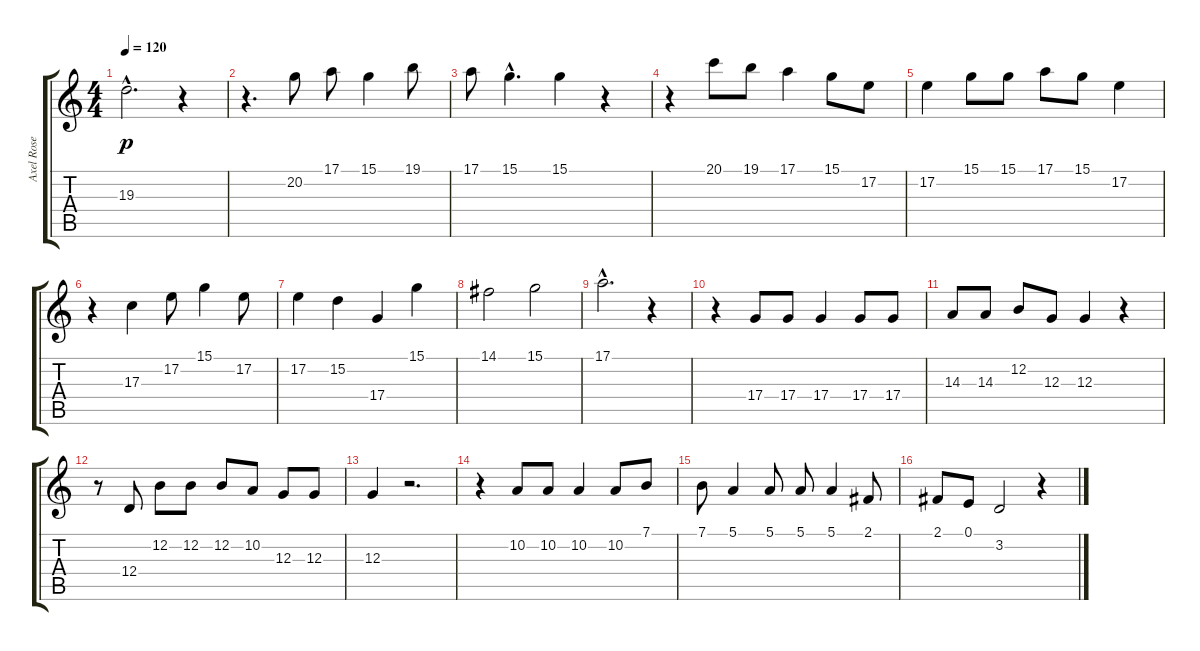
\track ("Axel Rose" "Axel Rose") {instrument whistle}
\staff {score tabs}
\tuning (E4 B3 G3 D3 A2 E2) {hide}
\ts (4 4)
\tempo 120
\clef g2
\ks c
19.3{hac}.2{d dy p} r.4 |
r.4{d} 20.2.8 17.1.8 15.1.4 19.1.8 |
17.1.8 15.1{hac}.4{d} 15.1.4 r.4 |
r.4 20.1.8 19.1.8 17.1.4 15.1.8 17.2.8 |
17.2.4 15.1.8 15.1.8 17.1.8 15.1.8 17.2.4 |
r.4 17.3.4 17.2.8 15.1.4 17.2.8 |
17.2.4 15.2.4 17.4.4 15.1.4 |
14.1.2 15.1.2 |
17.1{hac}.2{d} r.4 |
r.4 17.4.8{instrument synthvoice} 17.4.8 17.4.4 17.4.8 17.4.8 |
14.3.8 14.3.8 12.2.8 12.3.8 12.3.4 r.4 |
r.8 12.4.8 12.2.8 12.2.8 12.2.8 10.2.8 12.3.8 12.3.8 |
12.3.4 r.2{d} |
r.4 10.2.8 10.2.8 10.2.4 10.2.8 7.1.8 |
7.1.8 5.1.4 5.1.8 5.1.8 5.1.4 2.1.8 |
2.1.8 0.1.8 3.2.2 r.4
